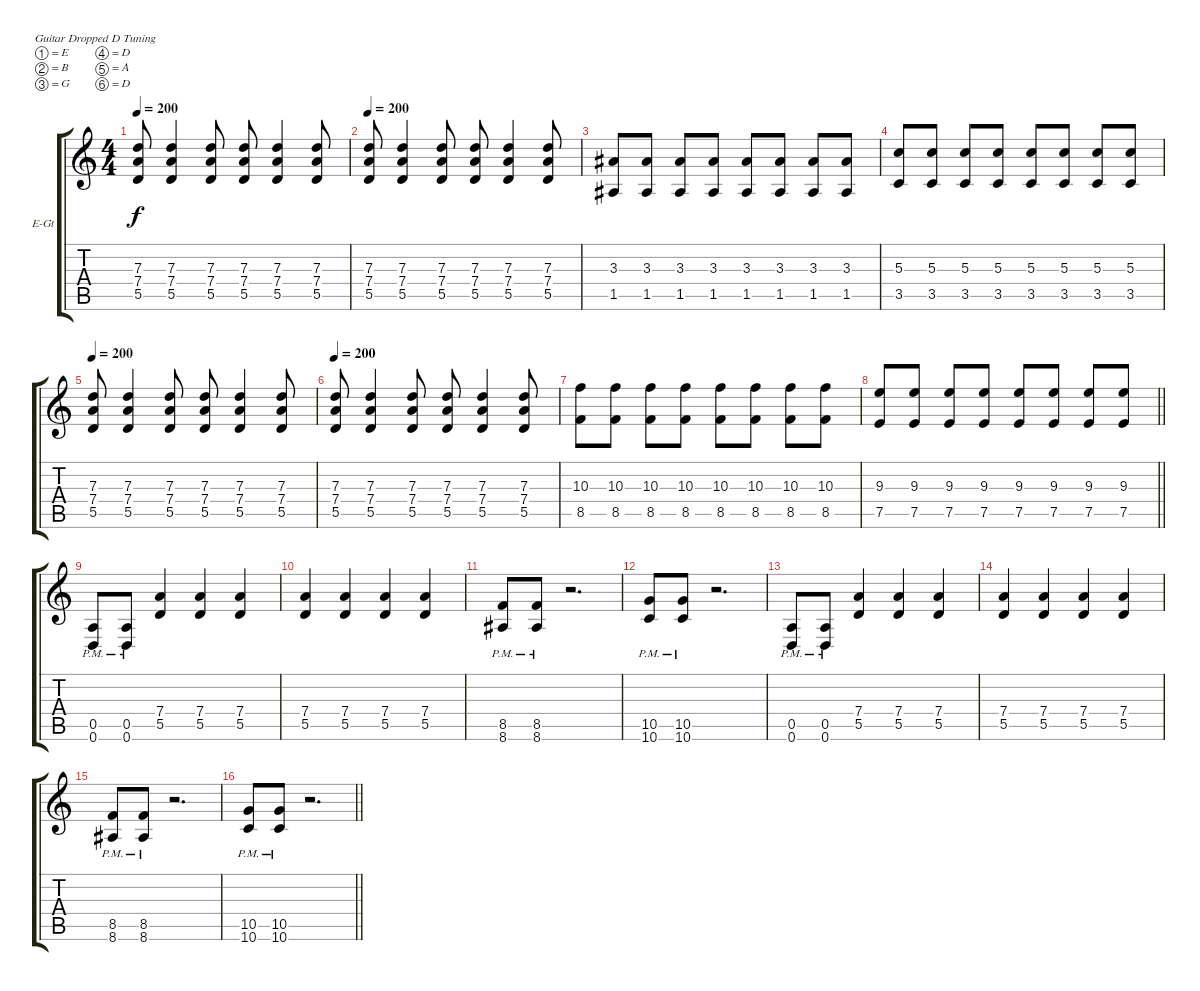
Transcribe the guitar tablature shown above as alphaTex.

\bracketExtendMode groupsimilarinstruments
\firstSystemTrackNameOrientation horizontal
\otherSystemsTrackNameOrientation horizontal
\track ("Josapat" "E-Gt") {instrument distortionguitar}
\staff {score tabs}
\tuning (E4 B3 G3 D3 A2 D2)
\ts (4 4)
\tempo 200
\clef g2
\ks c
(7.3 7.4 5.5).8{dy f} (7.3 7.4 5.5).4 (7.3 7.4 5.5).8 (7.3 7.4 5.5).8 (7.3 7.4 5.5).4 (7.3 7.4 5.5).8 |
\tempo 200
(7.3 7.4 5.5).8 (7.3 7.4 5.5).4 (7.3 7.4 5.5).8 (7.3 7.4 5.5).8 (7.3 7.4 5.5).4 (7.3 7.4 5.5).8 |
(3.3 1.5).8 (3.3 1.5).8 (3.3 1.5).8 (3.3 1.5).8 (3.3 1.5).8 (3.3 1.5).8 (3.3 1.5).8 (3.3 1.5).8 |
(5.3 3.5).8 (5.3 3.5).8 (5.3 3.5).8 (5.3 3.5).8 (5.3 3.5).8 (5.3 3.5).8 (5.3 3.5).8 (5.3 3.5).8 |
\tempo 200
(7.3 7.4 5.5).8 (7.3 7.4 5.5).4 (7.3 7.4 5.5).8 (7.3 7.4 5.5).8 (7.3 7.4 5.5).4 (7.3 7.4 5.5).8 |
\tempo 200
(7.3 7.4 5.5).8 (7.3 7.4 5.5).4 (7.3 7.4 5.5).8 (7.3 7.4 5.5).8 (7.3 7.4 5.5).4 (7.3 7.4 5.5).8 |
(10.3 8.5).8 (10.3 8.5).8 (10.3 8.5).8 (10.3 8.5).8 (10.3 8.5).8 (10.3 8.5).8 (10.3 8.5).8 (10.3 8.5).8 |
\barLineRight lightlight
(9.3 7.5).8 (9.3 7.5).8 (9.3 7.5).8 (9.3 7.5).8 (9.3 7.5).8 (9.3 7.5).8 (9.3 7.5).8 (9.3 7.5).8 |
\section ("" "")
(0.5{pm} 0.6{pm}).8 (0.5{pm} 0.6{pm}).8 (7.4 5.5).4 (7.4 5.5).4 (7.4 5.5).4 |
(7.4 5.5).4 (7.4 5.5).4 (7.4 5.5).4 (7.4 5.5).4 |
(8.5{pm} 8.6{pm}).8 (8.5{pm} 8.6{pm}).8 r.2{d} |
(10.5{pm} 10.6{pm}).8 (10.5{pm} 10.6{pm}).8 r.2{d} |
(0.5{pm} 0.6{pm}).8 (0.5{pm} 0.6{pm}).8 (7.4 5.5).4 (7.4 5.5).4 (7.4 5.5).4 |
(7.4 5.5).4 (7.4 5.5).4 (7.4 5.5).4 (7.4 5.5).4 |
(8.5{pm} 8.6{pm}).8 (8.5{pm} 8.6{pm}).8 r.2{d} |
\barLineRight lightlight
(10.5{pm} 10.6{pm}).8 (10.5{pm} 10.6{pm}).8 r.2{d}
